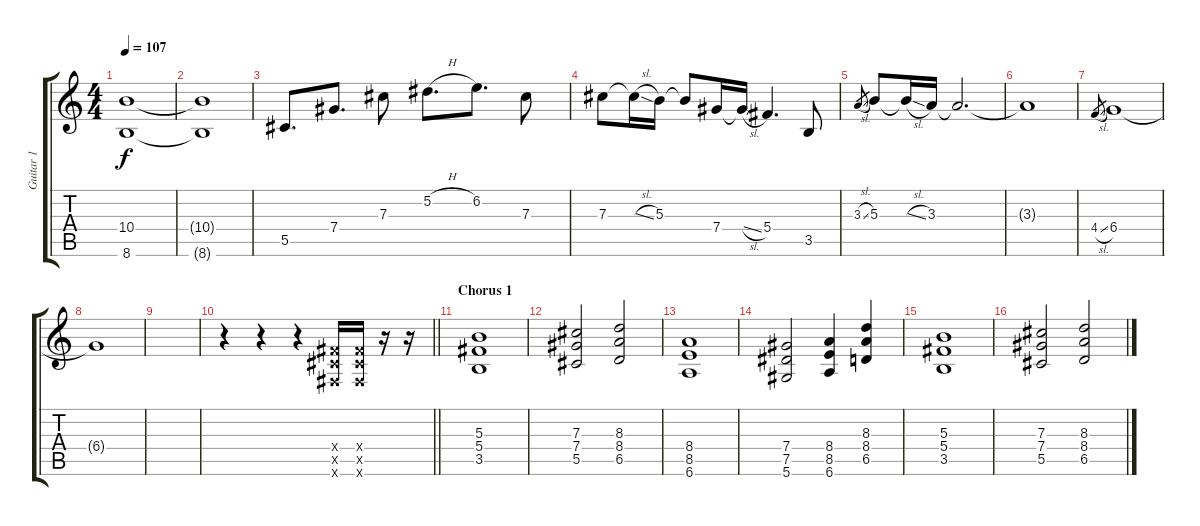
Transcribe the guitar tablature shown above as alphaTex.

\track ("Guitar 1" "Guitar 1") {instrument overdrivenguitar}
\staff {score tabs}
\tuning (Eb4 Bb3 Gb3 Db3 Ab2 Eb2) {hide}
\ts (4 4)
\tempo 107
\clef g2
\ks c
(10.4 8.6).1{dy f} |
(10.4{t} 8.6{t}).1 |
5.5.8{d volume 9} 7.4.8{d} 7.3.8 5.2{h}.8{d} 6.2.8{d} 7.3.8 |
7.3.8 7.3{sl t}.16 5.3.16 5.3{t}.8 7.4.16 7.4{sl t}.16 5.4.4{d} 3.5.8 |
3.3{sl}.8{gr} 5.3.8 5.3{sl t}.16 3.3.16 3.3{t}.2{d} |
3.3{t}.1 |
4.4{sl}.8{gr} 6.4.1 |
6.4{t}.1{volume 4} |
|
\barLineRight lightlight
r.4 r.4 r.4 (5.4{x} 5.5{x} 3.6{x}).16{volume 13} (5.4{x} 5.5{x} 3.6{x}).16 r.16 r.16 |
\section ("" "Chorus 1")
(5.3 5.4 3.5).1 |
(7.3 7.4 5.5).2 (8.3 8.4 6.5).2 |
(8.4 8.5 6.6).1 |
(7.4 7.5 5.6).2 (8.4 8.5 6.6).4 (8.3 8.4 6.5).4 |
(5.3 5.4 3.5).1 |
(7.3 7.4 5.5).2 (8.3 8.4 6.5).2
